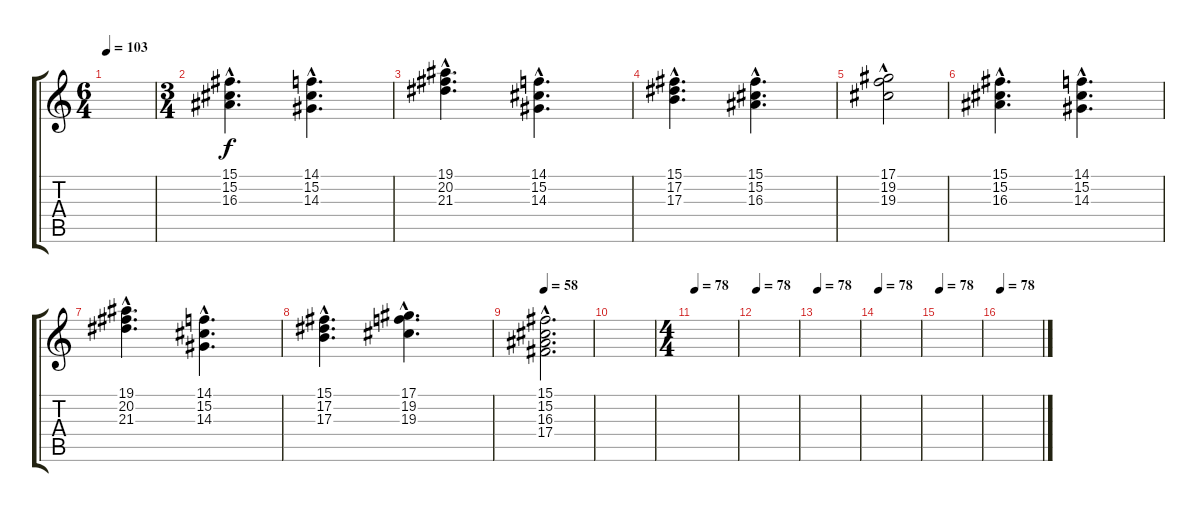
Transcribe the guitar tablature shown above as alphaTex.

\track "" {instrument tubularbells}
\staff {score tabs}
\tuning (Eb4 Bb3 Gb3 Db3 Ab2 Eb2) {hide}
\ts (6 4)
\tempo 103
\clef g2
\ks c
|
\ts (3 4)
(15.1{hac} 15.2{hac} 16.3{hac}).4{d} (14.1{hac} 15.2{hac} 14.3{hac}).4{d} |
(19.1{hac} 20.2{hac} 21.3{hac}).4{d} (14.1{hac} 15.2{hac} 14.3{hac}).4{d} |
(15.1{hac} 17.2{hac} 17.3{hac}).4{d} (15.1{hac} 15.2{hac} 16.3{hac}).4{d} |
(17.1 19.2{hac} 19.3).2 |
(15.1{hac} 15.2{hac} 16.3{hac}).4{d} (14.1{hac} 15.2{hac} 14.3{hac}).4{d} |
(19.1{hac} 20.2{hac} 21.3{hac}).4{d} (14.1{hac} 15.2{hac} 14.3{hac}).4{d} |
(15.1{hac} 17.2{hac} 17.3{hac}).4{d} (17.1{hac} 19.2{hac} 19.3{hac}).4{d} |
\tempo 58
(15.1{hac} 15.2{hac} 16.3{hac} 17.4{hac}).2{d} |
|
\ts (4 4)
\tempo 78
|
\tempo 78
|
\tempo 78
|
\tempo 78
|
\tempo 78
|
\tempo 78
